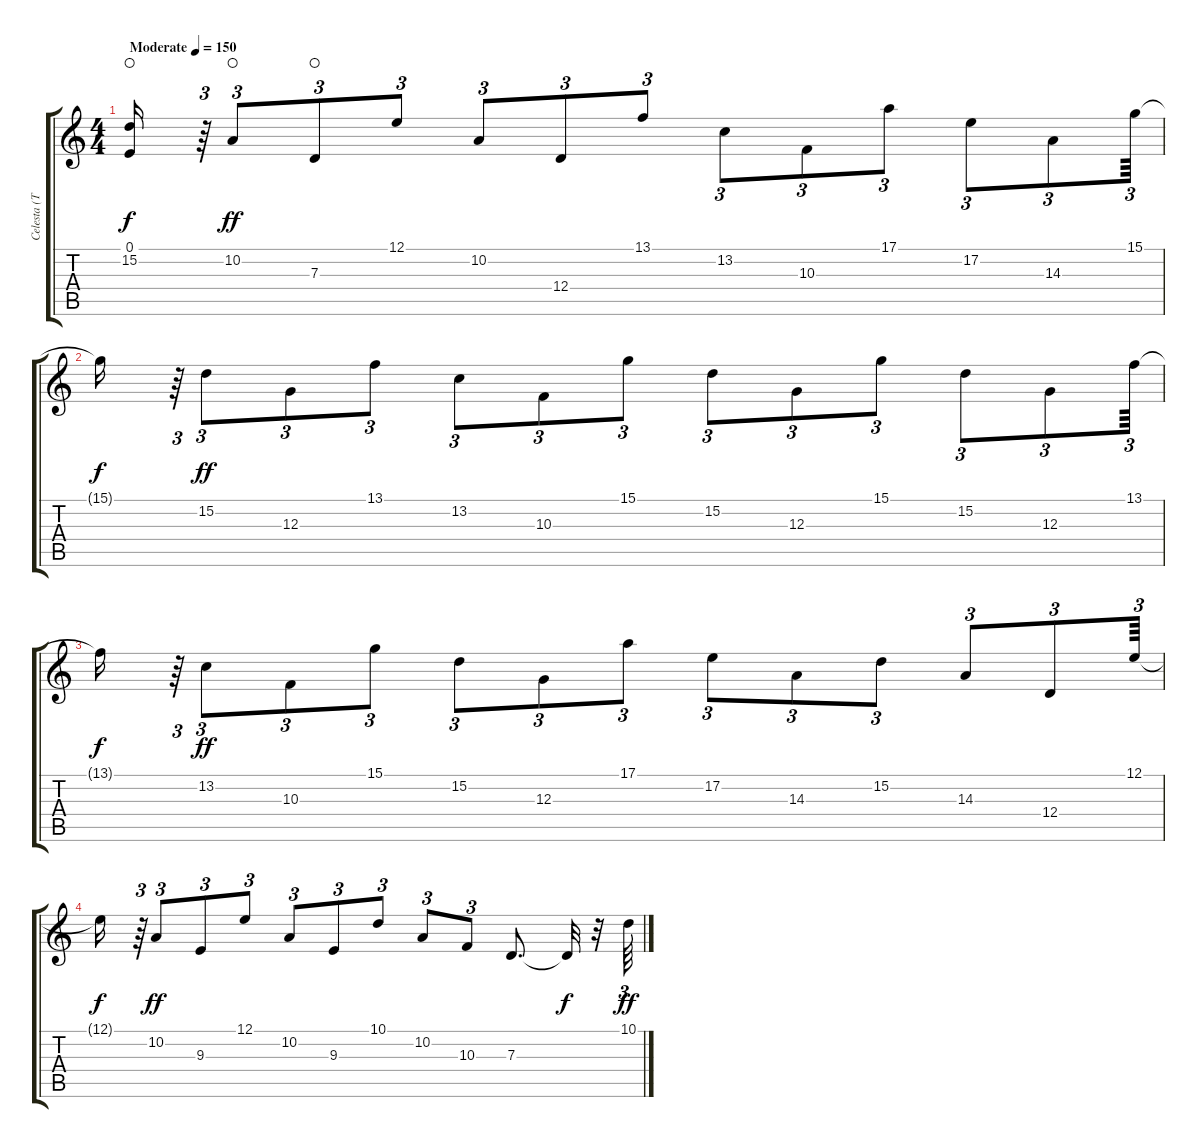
\track ("Celesta (Theme)" "Celesta (T") {instrument celesta}
\staff {score tabs}
\tuning (E4 B3 G3 D3 A2 E2) {hide}
\ts (4 4)
\tempo (150 "Moderate")
\clef g2
\ks c
(0.1 15.2).16{dy f instrument celesta waho} r.64{tu (3 2)} 10.2.8{tu (3 2) dy ff waho} 7.3.8{tu (3 2) waho} 12.1.8{tu (3 2)} 10.2.8{tu (3 2)} 12.4.8{tu (3 2)} 13.1.8{tu (3 2)} 13.2.8{tu (3 2)} 10.3.8{tu (3 2)} 17.1.8{tu (3 2)} 17.2.8{tu (3 2)} 14.3.8{tu (3 2)} 15.1.64{tu (3 2)} |
15.1{t}.16{dy f} r.64{tu (3 2)} 15.2.8{tu (3 2) dy ff} 12.3.8{tu (3 2)} 13.1.8{tu (3 2)} 13.2.8{tu (3 2)} 10.3.8{tu (3 2)} 15.1.8{tu (3 2)} 15.2.8{tu (3 2)} 12.3.8{tu (3 2)} 15.1.8{tu (3 2)} 15.2.8{tu (3 2)} 12.3.8{tu (3 2)} 13.1.64{tu (3 2)} |
13.1{t}.16{dy f} r.64{tu (3 2)} 13.2.8{tu (3 2) dy ff} 10.3.8{tu (3 2)} 15.1.8{tu (3 2)} 15.2.8{tu (3 2)} 12.3.8{tu (3 2)} 17.1.8{tu (3 2)} 17.2.8{tu (3 2)} 14.3.8{tu (3 2)} 15.2.8{tu (3 2)} 14.3.8{tu (3 2)} 12.4.8{tu (3 2)} 12.1.64{tu (3 2)} |
12.1{t}.16{dy f} r.64{tu (3 2)} 10.2.8{tu (3 2) dy ff} 9.3.8{tu (3 2)} 12.1.8{tu (3 2)} 10.2.8{tu (3 2)} 9.3.8{tu (3 2)} 10.1.8{tu (3 2)} 10.2.8{tu (3 2)} 10.3.8{tu (3 2)} 7.3.8{d} 7.3{t}.32{dy f} r.32 10.1.64{tu (3 2) dy ff volume 16}
